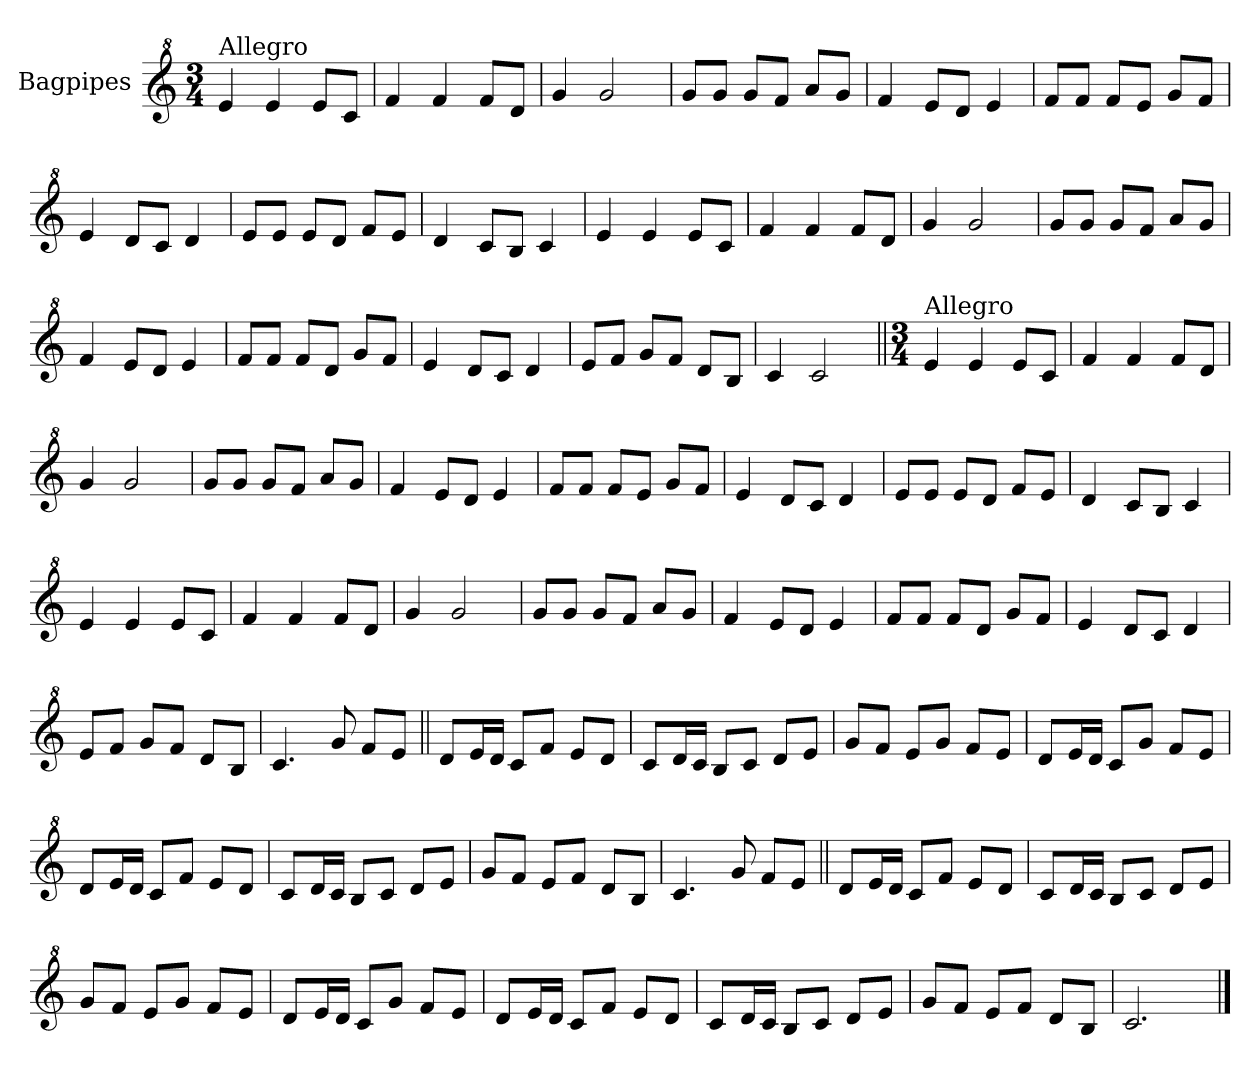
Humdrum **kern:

**kern
*part1
*staff1
*I"Bagpipes
*I'Bag
*clefG^2
*k[]
*M3/4
=1
!LO:TX:a:t=Allegro
4ee
4ee
8eeL
8ccJ
=
4ff
4ff
8ffL
8ddJ
=
4gg
2gg
=
8ggL
8ggJ
8ggL
8ffJ
8aaL
8ggJ
=
4ff
8eeL
8ddJ
4ee
=
8ffL
8ffJ
8ffL
8eeJ
8ggL
8ffJ
=
4ee
8ddL
8ccJ
4dd
=
8eeL
8eeJ
8eeL
8ddJ
8ffL
8eeJ
=
4dd
8ccL
8bJ
4cc
=
4ee
4ee
8eeL
8ccJ
=
4ff
4ff
8ffL
8ddJ
=
4gg
2gg
=
8ggL
8ggJ
8ggL
8ffJ
8aaL
8ggJ
=
4ff
8eeL
8ddJ
4ee
=
8ffL
8ffJ
8ffL
8ddJ
8ggL
8ffJ
=
4ee
8ddL
8ccJ
4dd
=
8eeL
8ffJ
8ggL
8ffJ
8ddL
8bJ
=
4cc
2cc
=||
*M3/4
!LO:TX:a:t=Allegro
4ee
4ee
8eeL
8ccJ
=
4ff
4ff
8ffL
8ddJ
=
4gg
2gg
=
8ggL
8ggJ
8ggL
8ffJ
8aaL
8ggJ
=
4ff
8eeL
8ddJ
4ee
=
8ffL
8ffJ
8ffL
8eeJ
8ggL
8ffJ
=
4ee
8ddL
8ccJ
4dd
=
8eeL
8eeJ
8eeL
8ddJ
8ffL
8eeJ
=
4dd
8ccL
8bJ
4cc
=
4ee
4ee
8eeL
8ccJ
=
4ff
4ff
8ffL
8ddJ
=
4gg
2gg
=
8ggL
8ggJ
8ggL
8ffJ
8aaL
8ggJ
=
4ff
8eeL
8ddJ
4ee
=
8ffL
8ffJ
8ffL
8ddJ
8ggL
8ffJ
=
4ee
8ddL
8ccJ
4dd
=
8eeL
8ffJ
8ggL
8ffJ
8ddL
8bJ
=
4.cc
8gg
8ffL
8eeJ
=||
8ddL
16eeL
16ddJJ
8ccL
8ffJ
8eeL
8ddJ
=
8ccL
16ddL
16ccJJ
8bL
8ccJ
8ddL
8eeJ
=
8ggL
8ffJ
8eeL
8ggJ
8ffL
8eeJ
=
8ddL
16eeL
16ddJJ
8ccL
8ggJ
8ffL
8eeJ
=
8ddL
16eeL
16ddJJ
8ccL
8ffJ
8eeL
8ddJ
=
8ccL
16ddL
16ccJJ
8bL
8ccJ
8ddL
8eeJ
=
8ggL
8ffJ
8eeL
8ffJ
8ddL
8bJ
=
4.cc
8gg
8ffL
8eeJ
=||
8ddL
16eeL
16ddJJ
8ccL
8ffJ
8eeL
8ddJ
=
8ccL
16ddL
16ccJJ
8bL
8ccJ
8ddL
8eeJ
=
8ggL
8ffJ
8eeL
8ggJ
8ffL
8eeJ
=
8ddL
16eeL
16ddJJ
8ccL
8ggJ
8ffL
8eeJ
=
8ddL
16eeL
16ddJJ
8ccL
8ffJ
8eeL
8ddJ
=
8ccL
16ddL
16ccJJ
8bL
8ccJ
8ddL
8eeJ
=
8ggL
8ffJ
8eeL
8ffJ
8ddL
8bJ
=
2.cc
==
*-
